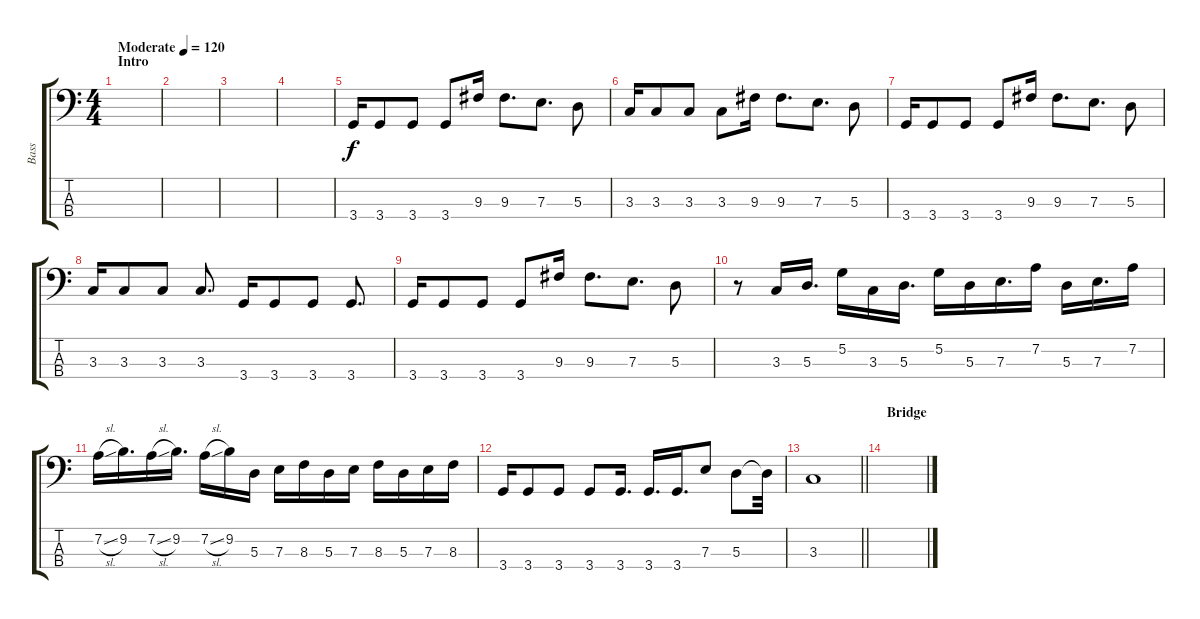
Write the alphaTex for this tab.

\track ("Bass" "Bass") {instrument electricbasspick}
\staff {score tabs}
\tuning (G2 D2 A1 E1) {hide}
\ts (4 4)
\section ("" "Intro")
\tempo (120 "Moderate")
\clef f4
\ks c
|
|
|
|
3.4.16 3.4.8 3.4.8 3.4.8 9.3.16 9.3.8{d} 7.3.8{d} 5.3.8 |
3.3.16 3.3.8 3.3.8 3.3.8 9.3.16 9.3.8{d} 7.3.8{d} 5.3.8 |
3.4.16 3.4.8 3.4.8 3.4.8 9.3.16 9.3.8{d} 7.3.8{d} 5.3.8 |
3.3.16 3.3.8 3.3.8 3.3.8{d} 3.4.16 3.4.8 3.4.8 3.4.8{d} |
3.4.16 3.4.8 3.4.8 3.4.8 9.3.16 9.3.8{d} 7.3.8{d} 5.3.8 |
r.8 3.3.16 5.3.16{d} 5.2.16 3.3.16 5.3.16{d} 5.2.16 5.3.16 7.3.16{d} 7.2.16 5.3.16 7.3.16{d} 7.2.16 |
7.2{sl}.16 9.2.16{d} 7.2{sl}.16 9.2.16{d} 7.2{sl}.16 9.2.16 5.3.16 7.3.16 8.3.16 5.3.16 7.3.16 8.3.16 5.3.16 7.3.16 8.3.16 |
3.4.16 3.4.8 3.4.8 3.4.8 3.4.16{d} 3.4.16{d} 3.4.16{d} 7.3.8 5.3.8 5.3{t}.32 |
\barLineRight lightlight
3.3.1 |
\section ("" "Bridge")
